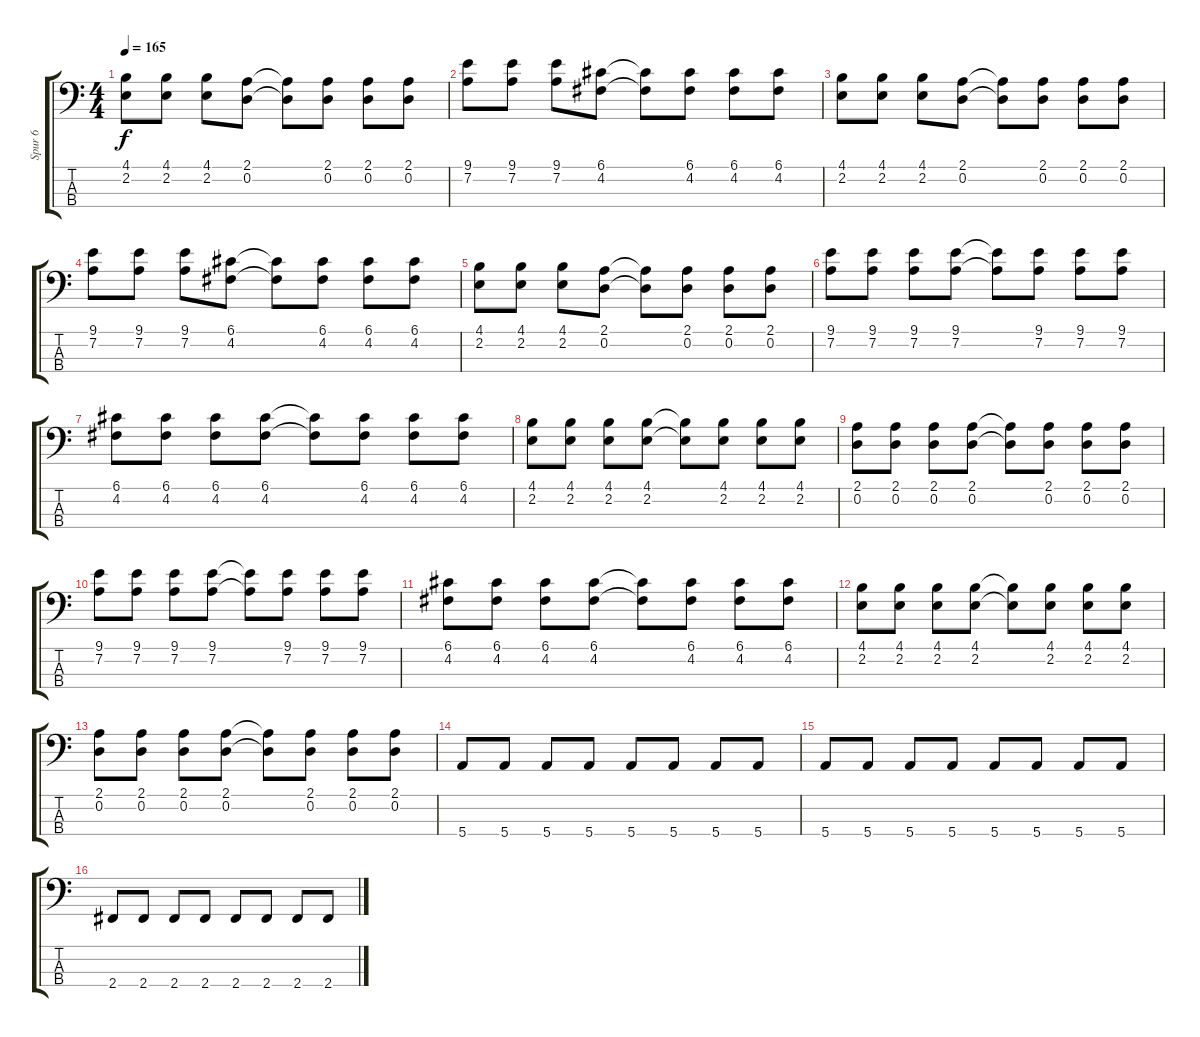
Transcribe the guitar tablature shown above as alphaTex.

\track ("Spur 6" "Spur 6") {instrument electricbassfinger}
\staff {score tabs}
\tuning (G2 D2 A1 E1) {hide}
\ts (4 4)
\tempo 165
\clef f4
\ks c
(4.1 2.2).8{dy f} (4.1 2.2).8 (4.1 2.2).8 (2.1 0.2).8 (2.1{t} 0.2{t}).8 (2.1 0.2).8 (2.1 0.2).8 (2.1 0.2).8 |
(9.1 7.2).8 (9.1 7.2).8 (9.1 7.2).8 (6.1 4.2).8 (6.1{t} 4.2{t}).8 (6.1 4.2).8 (6.1 4.2).8 (6.1 4.2).8 |
(4.1 2.2).8 (4.1 2.2).8 (4.1 2.2).8 (2.1 0.2).8 (2.1{t} 0.2{t}).8 (2.1 0.2).8 (2.1 0.2).8 (2.1 0.2).8 |
(9.1 7.2).8 (9.1 7.2).8 (9.1 7.2).8 (6.1 4.2).8 (6.1{t} 4.2{t}).8 (6.1 4.2).8 (6.1 4.2).8 (6.1 4.2).8 |
(4.1 2.2).8 (4.1 2.2).8 (4.1 2.2).8 (2.1 0.2).8 (2.1{t} 0.2{t}).8 (2.1 0.2).8 (2.1 0.2).8 (2.1 0.2).8 |
(9.1 7.2).8 (9.1 7.2).8 (9.1 7.2).8 (9.1 7.2).8 (9.1{t} 7.2{t}).8 (9.1 7.2).8 (9.1 7.2).8 (9.1 7.2).8 |
(6.1 4.2).8 (6.1 4.2).8 (6.1 4.2).8 (6.1 4.2).8 (6.1{t} 4.2{t}).8 (6.1 4.2).8 (6.1 4.2).8 (6.1 4.2).8 |
(4.1 2.2).8 (4.1 2.2).8 (4.1 2.2).8 (4.1 2.2).8 (4.1{t} 2.2{t}).8 (4.1 2.2).8 (4.1 2.2).8 (4.1 2.2).8 |
(2.1 0.2).8 (2.1 0.2).8 (2.1 0.2).8 (2.1 0.2).8 (2.1{t} 0.2{t}).8 (2.1 0.2).8 (2.1 0.2).8 (2.1 0.2).8 |
(9.1 7.2).8 (9.1 7.2).8 (9.1 7.2).8 (9.1 7.2).8 (9.1{t} 7.2{t}).8 (9.1 7.2).8 (9.1 7.2).8 (9.1 7.2).8 |
(6.1 4.2).8 (6.1 4.2).8 (6.1 4.2).8 (6.1 4.2).8 (6.1{t} 4.2{t}).8 (6.1 4.2).8 (6.1 4.2).8 (6.1 4.2).8 |
(4.1 2.2).8 (4.1 2.2).8 (4.1 2.2).8 (4.1 2.2).8 (4.1{t} 2.2{t}).8 (4.1 2.2).8 (4.1 2.2).8 (4.1 2.2).8 |
(2.1 0.2).8 (2.1 0.2).8 (2.1 0.2).8 (2.1 0.2).8 (2.1{t} 0.2{t}).8 (2.1 0.2).8 (2.1 0.2).8 (2.1 0.2).8 |
5.4.8 5.4.8 5.4.8 5.4.8 5.4.8 5.4.8 5.4.8 5.4.8 |
5.4.8 5.4.8 5.4.8 5.4.8 5.4.8 5.4.8 5.4.8 5.4.8 |
2.4.8 2.4.8 2.4.8 2.4.8 2.4.8 2.4.8 2.4.8 2.4.8
